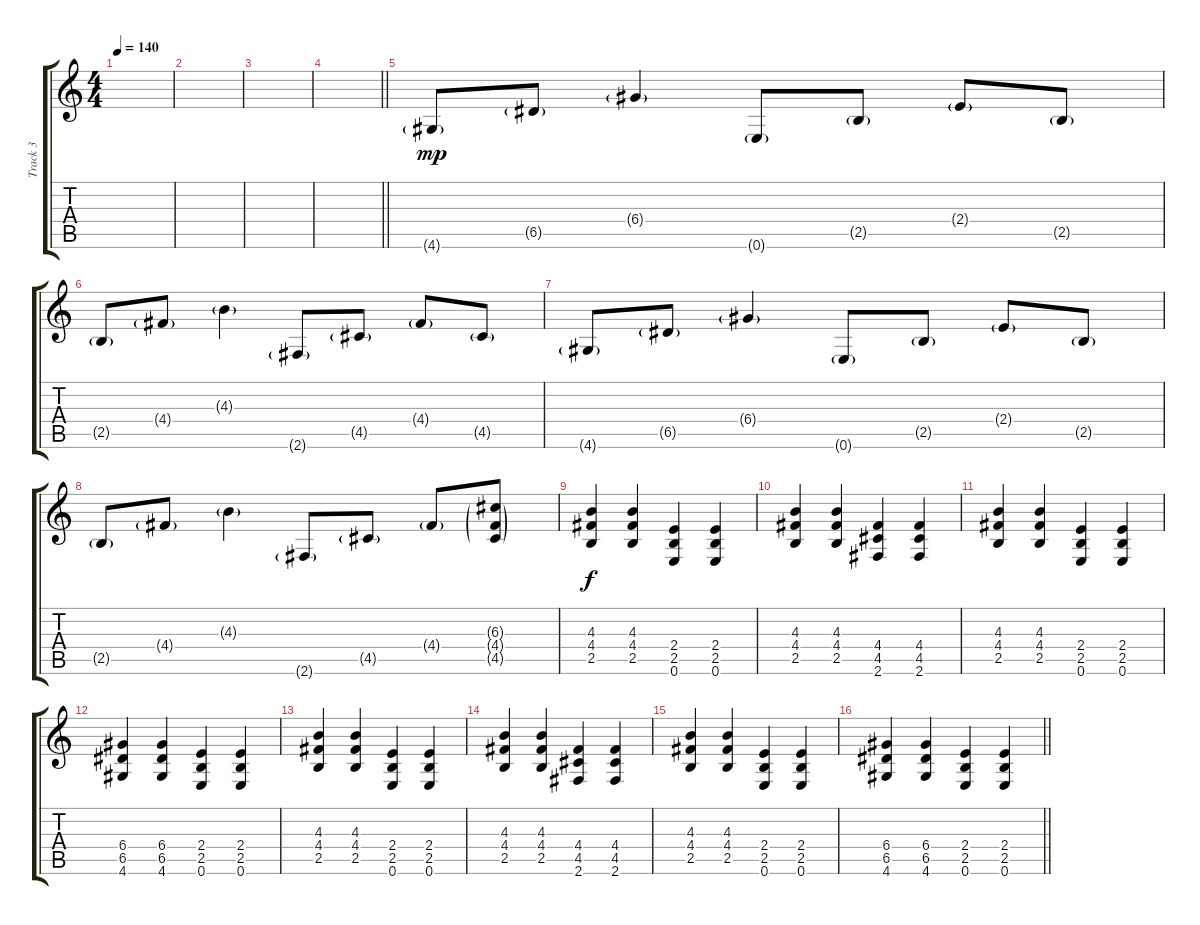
\track ("Track 3" "Track 3") {instrument distortionguitar}
\staff {score tabs}
\tuning (E4 B3 G3 D3 A2 E2) {hide}
\ts (4 4)
\tempo 140
\clef g2
\ks c
|
|
|
\barLineRight lightlight
|
4.6{g}.8{dy mp} 6.5{g}.8 6.4{g}.4 0.6{g}.8 2.5{g}.8 2.4{g}.8 2.5{g}.8 |
2.5{g}.8 4.4{g}.8 4.3{g}.4 2.6{g}.8 4.5{g}.8 4.4{g}.8 4.5{g}.8 |
4.6{g}.8 6.5{g}.8 6.4{g}.4 0.6{g}.8 2.5{g}.8 2.4{g}.8 2.5{g}.8 |
2.5{g}.8 4.4{g}.8 4.3{g}.4 2.6{g}.8 4.5{g}.8 4.4{g}.8 (6.3{g} 4.4{g} 4.5{g}).8 |
(4.3 4.4 2.5).4{dy f} (4.3 4.4 2.5).4 (2.4 2.5 0.6).4 (2.4 2.5 0.6).4 |
(4.3 4.4 2.5).4 (4.3 4.4 2.5).4 (4.4 4.5 2.6).4 (4.4 4.5 2.6).4 |
(4.3 4.4 2.5).4 (4.3 4.4 2.5).4 (2.4 2.5 0.6).4 (2.4 2.5 0.6).4 |
(6.4 6.5 4.6).4 (6.4 6.5 4.6).4 (2.4 2.5 0.6).4 (2.4 2.5 0.6).4 |
(4.3 4.4 2.5).4 (4.3 4.4 2.5).4 (2.4 2.5 0.6).4 (2.4 2.5 0.6).4 |
(4.3 4.4 2.5).4 (4.3 4.4 2.5).4 (4.4 4.5 2.6).4 (4.4 4.5 2.6).4 |
(4.3 4.4 2.5).4 (4.3 4.4 2.5).4 (2.4 2.5 0.6).4 (2.4 2.5 0.6).4 |
\barLineRight lightlight
(6.4 6.5 4.6).4 (6.4 6.5 4.6).4 (2.4 2.5 0.6).4 (2.4 2.5 0.6).4
